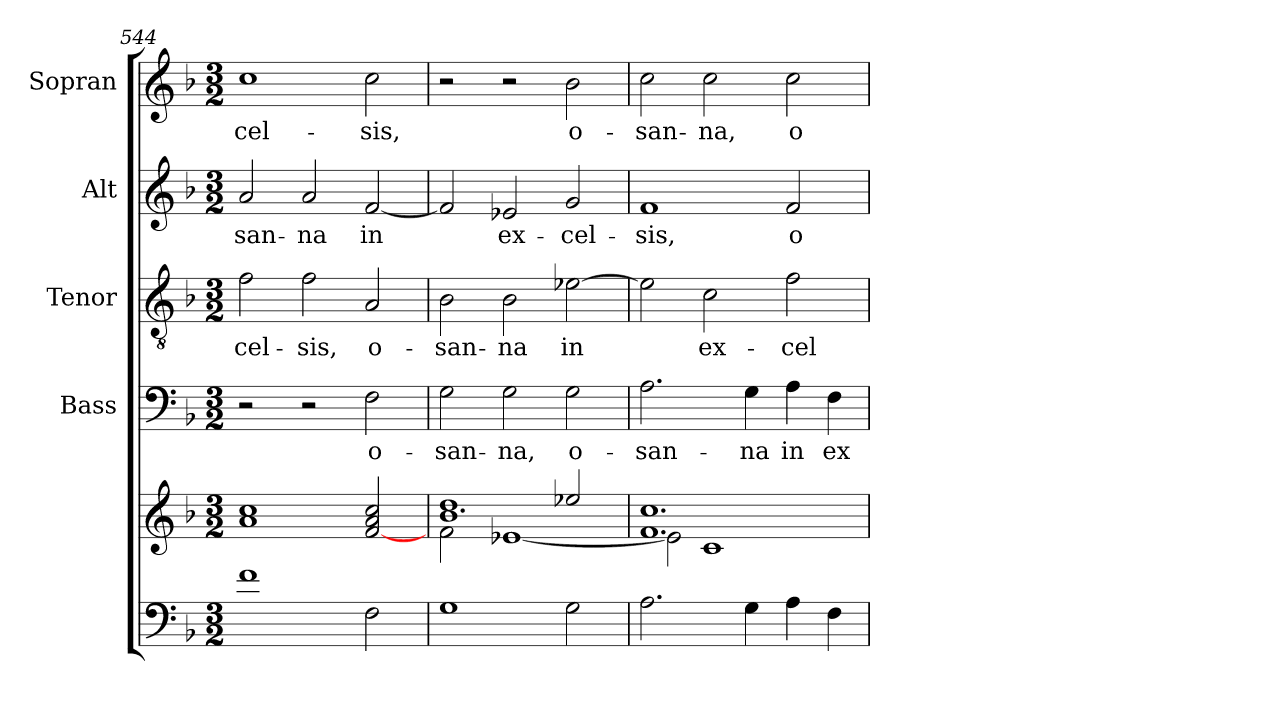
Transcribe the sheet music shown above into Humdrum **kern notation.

**kern	**kern	**kern	**text	**kern	**text	**kern	**text	**kern	**text
*part5	*part5	*part4	*part4	*part3	*part3	*part2	*part2	*part1	*part1
*staff6	*staff5	*staff4	*staff4	*staff3	*staff3	*staff2	*staff2	*staff1	*staff1
*	*	*I"Bass	*	*I"Tenor	*	*I"Alt	*	*I"Sopran	*
*	*	*I'B.	*	*I'T.	*	*I'A.	*	*I'S.	*
*clefF4	*clefG2	*clefF4	*	*clefGv2	*	*clefG2	*	*clefG2	*
*k[b-]	*k[b-]	*k[b-]	*	*k[b-]	*	*k[b-]	*	*k[b-]	*
*F:	*F:	*F:	*	*F:	*	*F:	*	*F:	*
*M3/2	*M3/2	*M3/2	*	*M3/2	*	*M3/2	*	*M3/2	*
=544	=544	=544	=544	=544	=544	=544	=544	=544	=544
!	!	!	!	!	!LO:LY:b	!	!LO:LY:b	!	!LO:LY:b
1f	1a 1cc	2r	.	2f\	-cel-	2a/	-san-	1cc	-cel-
!	!	!	!	!	!LO:LY:b	!	!LO:LY:b	!	!
.	.	2r	.	2f\	-sis,	2a/	-na	.	.
!	!	!	!LO:LY:b	!	!LO:LY:b	!	!LO:LY:b	!	!LO:LY:b
2F\	[2f/ 2a/ 2cc/	2F\	o-	2A/	o-	[2f/	in	2cc\	-sis,
=545	=545	=545	=545	=545	=545	=545	=545	=545	=545
*	*^	*	*	*	*	*	*	*	*
*	*	*^	*	*	*	*	*	*	*	*
!	!	!	!	!	!LO:LY:b	!	!LO:LY:b	!	!	!	!
1G	1dd	2f\	1.b-	2G\	-san-	2B-\	-san-	2f/]	.	2r	.
!	!	!	!	!	!LO:LY:b	!	!LO:LY:b	!	!LO:LY:b	!	!
.	.	[<1e-X	.	2G\	-na,	2B-\	-na	2e-X/	ex-	2r	.
!	!	!	!	!	!LO:LY:b	!	!LO:LY:b	!	!LO:LY:b	!	!LO:LY:b
2G\	2ee-X/	.	.	2G\	o-	[2e-X\	in	2g/	-cel-	2b-\	o-
*	*	*v	*v	*	*	*	*	*	*	*	*
!!LO:LB:g=z
=546	=546	=546	=546	=546	=546	=546	=546	=546	=546	=546
!	!	!	!	!LO:LY:b	!	!	!	!LO:LY:b	!	!LO:LY:b
2.A\	1.f 1.cc	2e-\]	2.A\	-san-	2e-\]	.	1f	-sis,	2cc\	-san-
!	!	!	!	!	!	!LO:LY:b	!	!	!	!LO:LY:b
.	.	1c	.	.	2c\	ex-	.	.	2cc\	-na,
!	!	!	!	!LO:LY:b	!	!	!	!	!	!
4G\	.	.	4G\	-na	.	.	.	.	.	.
!	!	!	!	!LO:LY:b	!	!LO:LY:b	!	!LO:LY:b	!	!LO:LY:b
4A\	.	.	4A\	in	2f\	-cel-	2f/	o-	2cc\	o-
!	!	!	!	!LO:LY:b	!	!	!	!	!	!
4F\	.	.	4F\	ex-	.	.	.	.	.	.
*	*v	*v	*	*	*	*	*	*	*	*
=	=	=	=	=	=	=	=	=	=
*-	*-	*-	*-	*-	*-	*-	*-	*-	*-
